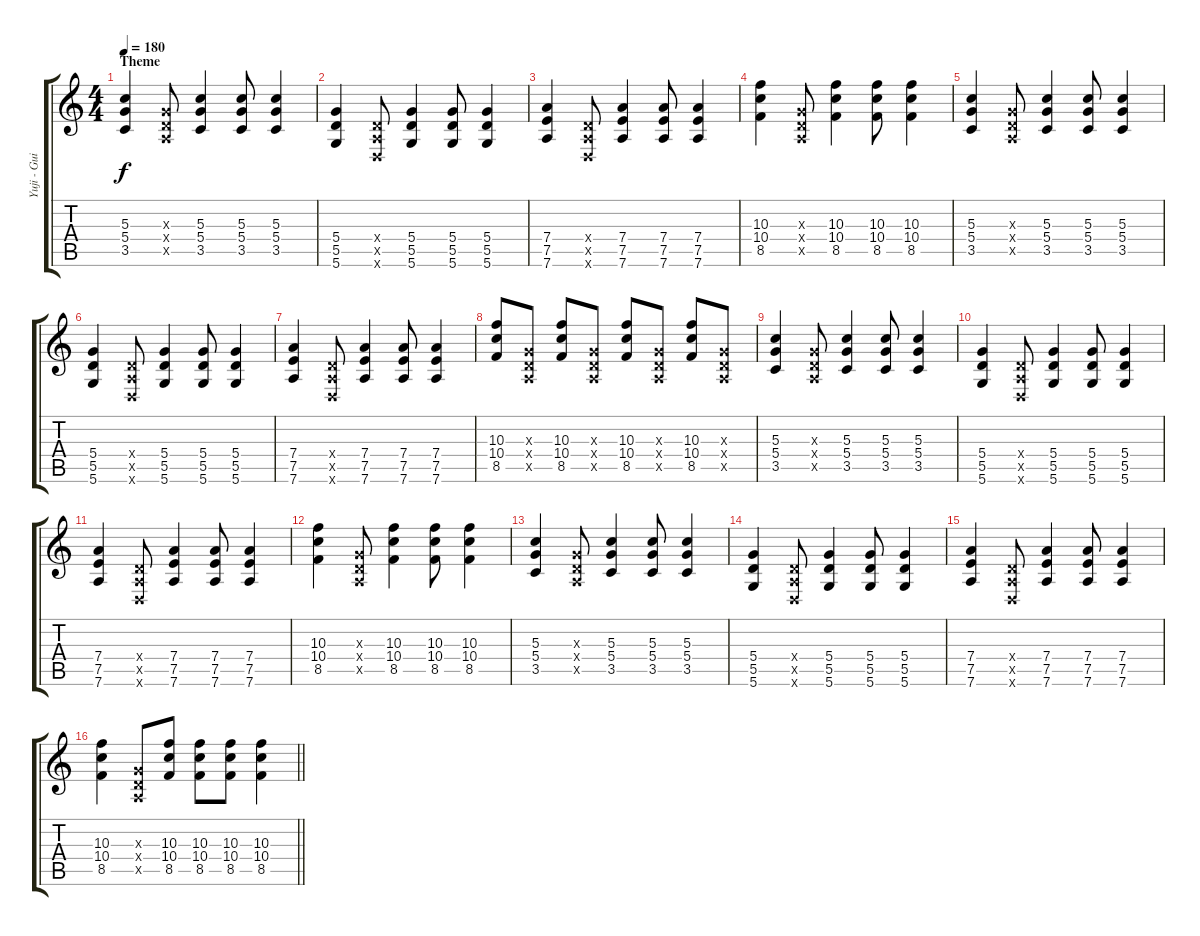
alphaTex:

\track ("Yuji - Guitare 2" "Yuji - Gui") {instrument overdrivenguitar}
\staff {score tabs}
\tuning (E4 B3 G3 D3 A2 D2) {hide}
\ts (4 4)
\section ("" "Theme")
\tempo 180
\clef g2
\ks c
(5.3 5.4 3.5).4{dy f} (0.3{x} 0.4{x} 0.5{x}).8 (5.3 5.4 3.5).4 (5.3 5.4 3.5).8 (5.3 5.4 3.5).4 |
(5.4 5.5 5.6).4 (0.4{x} 0.5{x} 0.6{x}).8 (5.4 5.5 5.6).4 (5.4 5.5 5.6).8 (5.4 5.5 5.6).4 |
(7.4 7.5 7.6).4 (0.4{x} 0.5{x} 0.6{x}).8 (7.4 7.5 7.6).4 (7.4 7.5 7.6).8 (7.4 7.5 7.6).4 |
(10.3 10.4 8.5).4 (0.3{x} 0.4{x} 0.5{x}).8 (10.3 10.4 8.5).4 (10.3 10.4 8.5).8 (10.3 10.4 8.5).4 |
(5.3 5.4 3.5).4 (0.3{x} 0.4{x} 0.5{x}).8 (5.3 5.4 3.5).4 (5.3 5.4 3.5).8 (5.3 5.4 3.5).4 |
(5.4 5.5 5.6).4 (0.4{x} 0.5{x} 0.6{x}).8 (5.4 5.5 5.6).4 (5.4 5.5 5.6).8 (5.4 5.5 5.6).4 |
(7.4 7.5 7.6).4 (0.4{x} 0.5{x} 0.6{x}).8 (7.4 7.5 7.6).4 (7.4 7.5 7.6).8 (7.4 7.5 7.6).4 |
(10.3 10.4 8.5).8 (0.3{x} 0.4{x} 0.5{x}).8 (10.3 10.4 8.5).8 (0.3{x} 0.4{x} 0.5{x}).8 (10.3 10.4 8.5).8 (0.3{x} 0.4{x} 0.5{x}).8 (10.3 10.4 8.5).8 (0.3{x} 0.4{x} 0.5{x}).8 |
(5.3 5.4 3.5).4 (0.3{x} 0.4{x} 0.5{x}).8 (5.3 5.4 3.5).4 (5.3 5.4 3.5).8 (5.3 5.4 3.5).4 |
(5.4 5.5 5.6).4 (0.4{x} 0.5{x} 0.6{x}).8 (5.4 5.5 5.6).4 (5.4 5.5 5.6).8 (5.4 5.5 5.6).4 |
(7.4 7.5 7.6).4 (0.4{x} 0.5{x} 0.6{x}).8 (7.4 7.5 7.6).4 (7.4 7.5 7.6).8 (7.4 7.5 7.6).4 |
(10.3 10.4 8.5).4 (0.3{x} 0.4{x} 0.5{x}).8 (10.3 10.4 8.5).4 (10.3 10.4 8.5).8 (10.3 10.4 8.5).4 |
(5.3 5.4 3.5).4 (0.3{x} 0.4{x} 0.5{x}).8 (5.3 5.4 3.5).4 (5.3 5.4 3.5).8 (5.3 5.4 3.5).4 |
(5.4 5.5 5.6).4 (0.4{x} 0.5{x} 0.6{x}).8 (5.4 5.5 5.6).4 (5.4 5.5 5.6).8 (5.4 5.5 5.6).4 |
(7.4 7.5 7.6).4 (0.4{x} 0.5{x} 0.6{x}).8 (7.4 7.5 7.6).4 (7.4 7.5 7.6).8 (7.4 7.5 7.6).4 |
\barLineRight lightlight
(10.3 10.4 8.5).4 (0.3{x} 0.4{x} 0.5{x}).8 (10.3 10.4 8.5).8 (10.3 10.4 8.5).8 (10.3 10.4 8.5).8 (10.3 10.4 8.5).4
